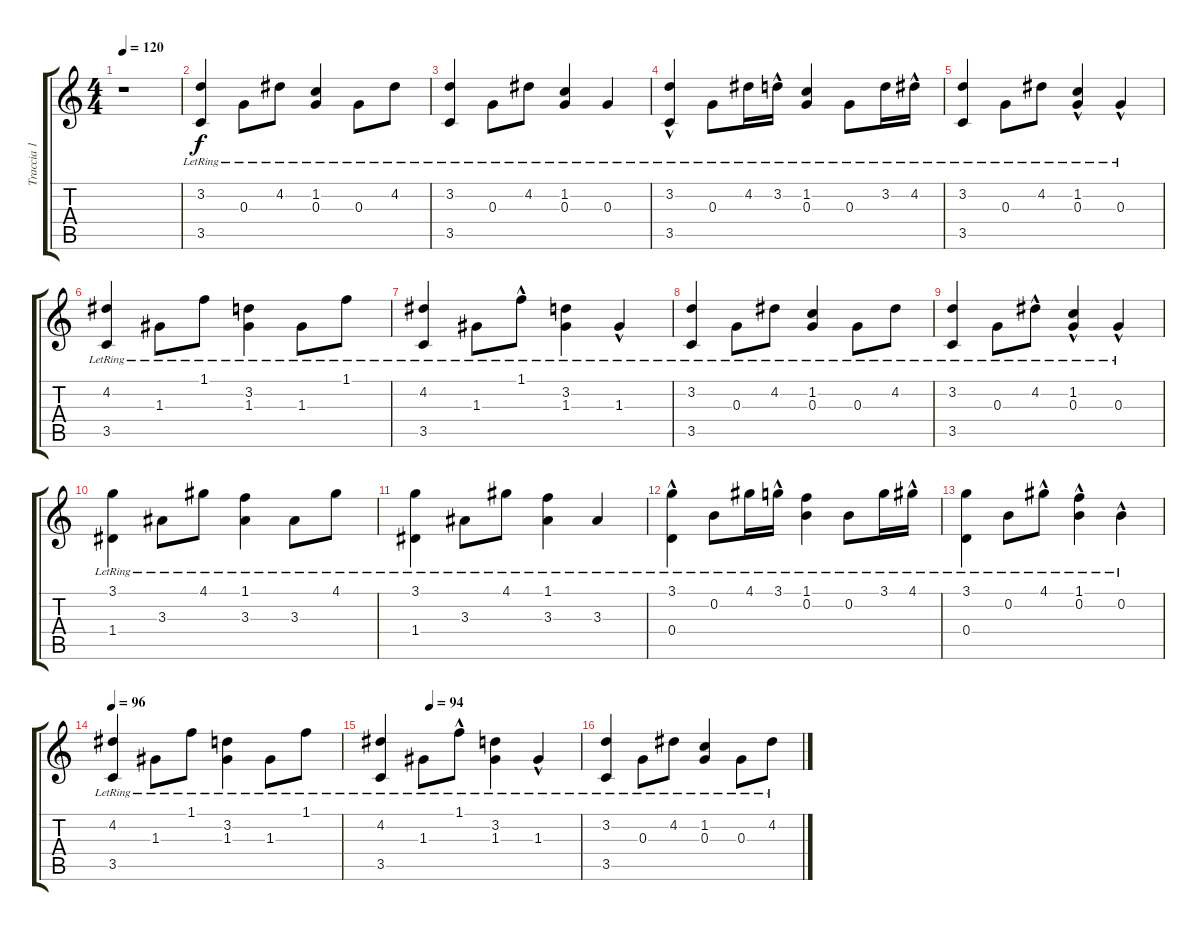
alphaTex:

\track ("Traccia 1" "Traccia 1") {instrument acousticguitarnylon}
\staff {score tabs}
\tuning (E4 B3 G3 D3 A2 E2) {hide}
\ts (4 4)
\tempo 120
\clef g2
\ks c
r.1{dy f instrument acousticguitarnylon} |
(3.2{lr} 3.5{lr}).4{volume 2} 0.3{lr}.8{volume 3} 4.2{lr}.8{volume 3} (1.2{lr} 0.3{lr}).4{volume 4} 0.3{lr}.8{volume 6} 4.2{lr}.8{volume 7} |
(3.2{lr} 3.5{lr}).4{volume 8} 0.3{lr}.8{volume 12} 4.2{lr}.8{volume 14} (1.2{lr} 0.3{lr}).4 0.3{lr}.4 |
(3.2{hac lr} 3.5{lr}).4 0.3{lr}.8 4.2{lr}.16 3.2{hac lr}.16 (1.2{lr} 0.3{lr}).4 0.3{lr}.8 3.2{lr}.16 4.2{hac lr}.16 |
(3.2{lr} 3.5{lr}).4 0.3{lr}.8 4.2{lr}.8 (1.2{hac lr} 0.3{lr}).4 0.3{hac lr}.4 |
(4.2{lr} 3.5{lr}).4 1.3{lr}.8 1.1{lr}.8 (3.2{lr} 1.3{lr}).4 1.3{lr}.8 1.1{lr}.8 |
(4.2{lr} 3.5{lr}).4 1.3{lr}.8 1.1{hac lr}.8 (3.2{lr} 1.3{lr}).4 1.3{hac lr}.4 |
(3.2{lr} 3.5{lr}).4 0.3{lr}.8 4.2{lr}.8 (1.2{lr} 0.3{lr}).4 0.3{lr}.8 4.2{lr}.8 |
(3.2{lr} 3.5{lr}).4 0.3{lr}.8 4.2{hac lr}.8 (1.2{hac lr} 0.3{lr}).4 0.3{hac lr}.4 |
(3.1{lr} 1.4{lr}).4 3.3{lr}.8 4.1{lr}.8 (1.1{lr} 3.3{lr}).4 3.3{lr}.8 4.1{lr}.8 |
(3.1{lr} 1.4{lr}).4 3.3{lr}.8 4.1{lr}.8 (1.1{lr} 3.3{lr}).4 3.3{lr}.4 |
(3.1{hac lr} 0.4{lr}).4 0.2{lr}.8 4.1{lr}.16 3.1{hac lr}.16 (1.1{lr} 0.2{lr}).4 0.2{lr}.8 3.1{lr}.16 4.1{hac lr}.16 |
(3.1{lr} 0.4{lr}).4 0.2{lr}.8 4.1{hac lr}.8 (1.1{hac lr} 0.2{lr}).4 0.2{hac lr}.4 |
\tempo 96
(4.2{lr} 3.5{lr}).4 1.3{lr}.8 1.1{lr}.8 (3.2{lr} 1.3{lr}).4 1.3{lr}.8 1.1{lr}.8 |
\tempo (94 0.25)
(4.2{lr} 3.5{lr}).4 1.3{lr}.8 1.1{hac lr}.8 (3.2{lr} 1.3{lr}).4 1.3{hac lr}.4 |
(3.2{lr} 3.5{lr}).4 0.3{lr}.8 4.2{lr}.8 (1.2{lr} 0.3{lr}).4 0.3{lr}.8 4.2{lr}.8
